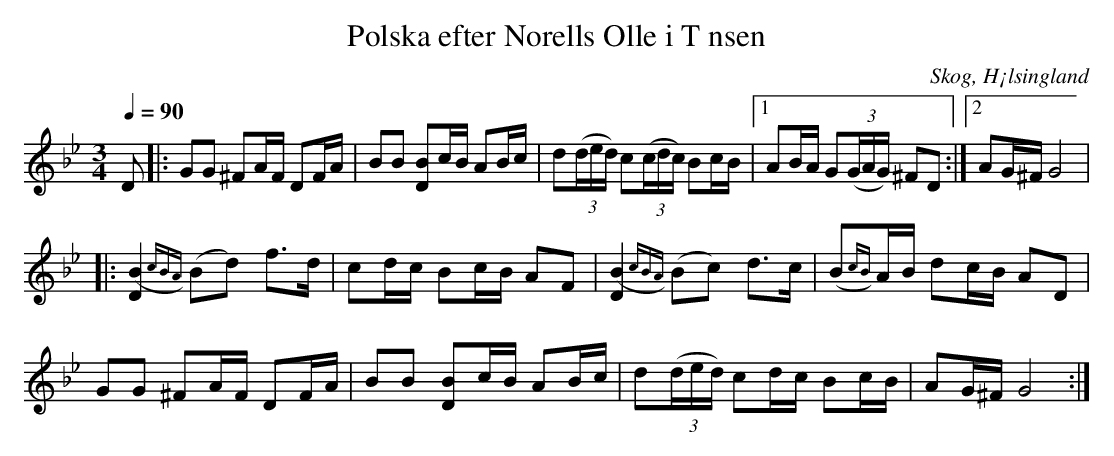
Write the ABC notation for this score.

X:1
T: Polska efter Norells Olle i T nsen
O: Skog, H¡lsingland
M: 3/4
L: 1/16
Q: 1/4=90
K: Gm
D2 |: G2G2 ^F2AF D2FA|B2B2 [D2 B2]cB A2Bc|d2(3(ded) c2(3(cdc) B2cB|1 A2BA G2(3(GAG) ^F2D2:|2 A2G^F G8|
|: [D4 (B4]{cBA}) (B2d2) f2>d2|c2dc B2cB A2F2|[D4 (B4]{cBA}) (B2c2) d2>c2|(B2{cB})AB d2cB A2D2|
G2G2 ^F2AF D2FA|B2B2 [D2 B2]cB A2Bc|d2(3(ded) c2dc B2cB|A2G^F G8:|
